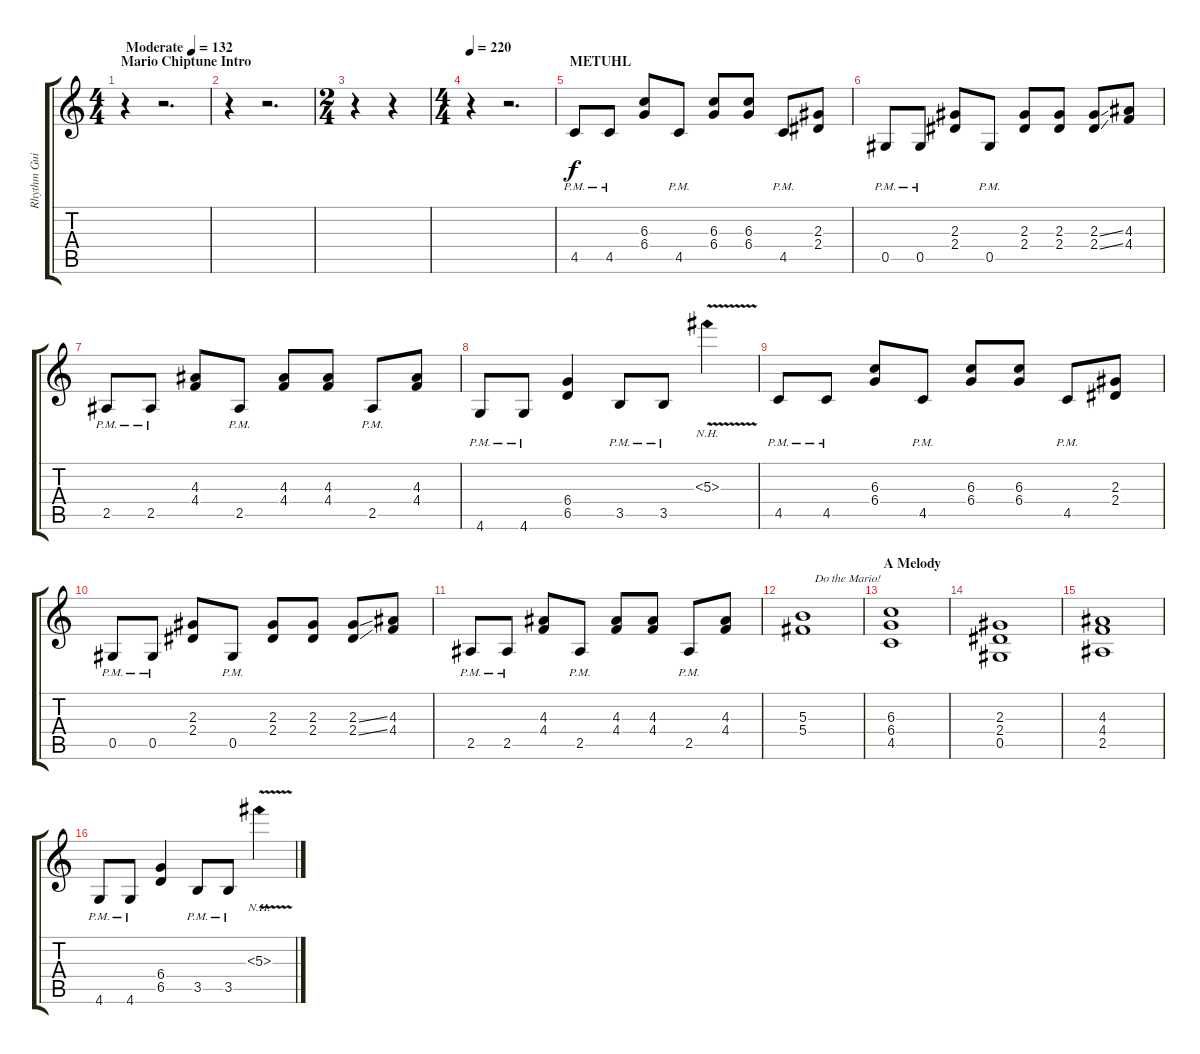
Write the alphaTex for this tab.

\track ("Rhythm Guitar 2" "Rhythm Gui") {instrument overdrivenguitar}
\staff {score tabs}
\tuning (Eb4 Bb3 Gb3 Db3 Ab2 Eb2) {hide}
\ts (4 4)
\section ("" "Mario Chiptune Intro")
\tempo (132 "Moderate")
\clef g2
\ks c
r.4{dy f instrument overdrivenguitar} r.2{d} |
r.4 r.2{d} |
\ts (2 4)
r.4 r.4 |
\ts (4 4)
\tempo 220
r.4 r.2{d} |
\section ("" "METUHL")
4.5{pm}.8 4.5{pm}.8 (6.3 6.4).8 4.5{pm}.8 (6.3 6.4).8 (6.3 6.4).8 4.5{pm}.8 (2.3 2.4).8 |
0.5{pm}.8 0.5{pm}.8 (2.3 2.4).8 0.5{pm}.8 (2.3 2.4).8 (2.3 2.4).8 (2.3{ss} 2.4{ss}).8 (4.3 4.4).8 |
2.5{pm}.8 2.5{pm}.8 (4.3 4.4).8 2.5{pm}.8 (4.3 4.4).8 (4.3 4.4).8 2.5{pm}.8 (4.3 4.4).8 |
4.6{pm}.8 4.6{pm}.8 (6.4 6.5).4 3.5{pm}.8 3.5{pm}.8 5.3{nh v}.4 |
4.5{pm}.8 4.5{pm}.8 (6.3 6.4).8 4.5{pm}.8 (6.3 6.4).8 (6.3 6.4).8 4.5{pm}.8 (2.3 2.4).8 |
0.5{pm}.8 0.5{pm}.8 (2.3 2.4).8 0.5{pm}.8 (2.3 2.4).8 (2.3 2.4).8 (2.3{ss} 2.4{ss}).8 (4.3 4.4).8 |
2.5{pm}.8 2.5{pm}.8 (4.3 4.4).8 2.5{pm}.8 (4.3 4.4).8 (4.3 4.4).8 2.5{pm}.8 (4.3 4.4).8 |
(5.3 5.4).1{txt "    Do the Mario!"} |
\section ("" "A Melody")
(6.3 6.4 4.5).1 |
(2.3 2.4 0.5).1 |
(4.3 4.4 2.5).1 |
4.6{pm}.8 4.6{pm}.8 (6.4 6.5).4 3.5{pm}.8 3.5{pm}.8 5.3{nh v}.4
